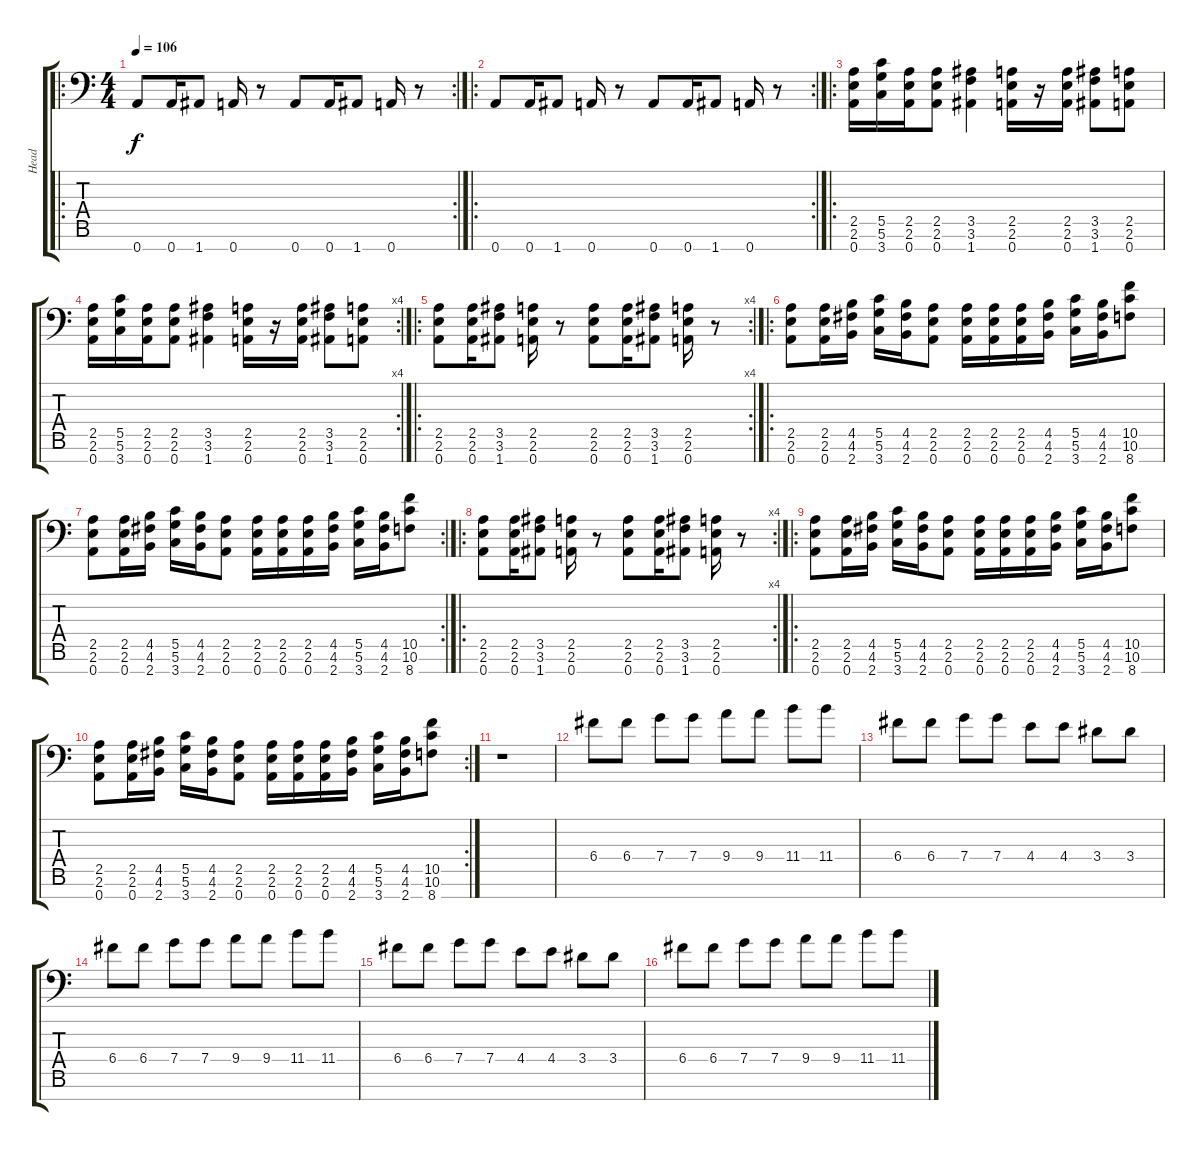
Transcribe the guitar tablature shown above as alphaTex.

\track ("Head" "Head") {instrument distortionguitar}
\staff {score tabs}
\tuning (D4 A3 F3 C3 G2 D2 A1) {hide}
\ro
\rc 2
\ts (4 4)
\tempo 106
\clef f4
\ks c
0.7.8{dy f instrument distortionguitar} 0.7.16 1.7.8 0.7.16 r.8 0.7.8 0.7.16 1.7.8 0.7.16 r.8 |
\ro
\rc 2
0.7.8 0.7.16 1.7.8 0.7.16 r.8 0.7.8 0.7.16 1.7.8 0.7.16 r.8 |
\ro
(2.5 2.6 0.7).16 (5.5 5.6 3.7).16 (2.5 2.6 0.7).16 (2.5 2.6 0.7).8 (3.5 3.6 1.7).4 (2.5 2.6 0.7).16 r.16 (2.5 2.6 0.7).16 (3.5 3.6 1.7).8 (2.5 2.6 0.7).8 |
\rc 4
(2.5 2.6 0.7).16 (5.5 5.6 3.7).16 (2.5 2.6 0.7).16 (2.5 2.6 0.7).8 (3.5 3.6 1.7).4 (2.5 2.6 0.7).16 r.16 (2.5 2.6 0.7).16 (3.5 3.6 1.7).8 (2.5 2.6 0.7).8 |
\ro
\rc 4
(2.5 2.6 0.7).8 (2.5 2.6 0.7).16 (3.5 3.6 1.7).8 (2.5 2.6 0.7).16 r.8 (2.5 2.6 0.7).8 (2.5 2.6 0.7).16 (3.5 3.6 1.7).8 (2.5 2.6 0.7).16 r.8 |
\ro
(2.5 2.6 0.7).8 (2.5 2.6 0.7).16 (4.5 4.6 2.7).16 (5.5 5.6 3.7).16 (4.5 4.6 2.7).16 (2.5 2.6 0.7).8 (2.5 2.6 0.7).16 (2.5 2.6 0.7).16 (2.5 2.6 0.7).16 (4.5 4.6 2.7).16 (5.5 5.6 3.7).16 (4.5 4.6 2.7).16 (10.5 10.6 8.7).8 |
\rc 2
(2.5 2.6 0.7).8 (2.5 2.6 0.7).16 (4.5 4.6 2.7).16 (5.5 5.6 3.7).16 (4.5 4.6 2.7).16 (2.5 2.6 0.7).8 (2.5 2.6 0.7).16 (2.5 2.6 0.7).16 (2.5 2.6 0.7).16 (4.5 4.6 2.7).16 (5.5 5.6 3.7).16 (4.5 4.6 2.7).16 (10.5 10.6 8.7).8 |
\ro
\rc 4
(2.5 2.6 0.7).8 (2.5 2.6 0.7).16 (3.5 3.6 1.7).8 (2.5 2.6 0.7).16 r.8 (2.5 2.6 0.7).8 (2.5 2.6 0.7).16 (3.5 3.6 1.7).8 (2.5 2.6 0.7).16 r.8 |
\ro
(2.5 2.6 0.7).8 (2.5 2.6 0.7).16 (4.5 4.6 2.7).16 (5.5 5.6 3.7).16 (4.5 4.6 2.7).16 (2.5 2.6 0.7).8 (2.5 2.6 0.7).16 (2.5 2.6 0.7).16 (2.5 2.6 0.7).16 (4.5 4.6 2.7).16 (5.5 5.6 3.7).16 (4.5 4.6 2.7).16 (10.5 10.6 8.7).8 |
\rc 2
(2.5 2.6 0.7).8 (2.5 2.6 0.7).16 (4.5 4.6 2.7).16 (5.5 5.6 3.7).16 (4.5 4.6 2.7).16 (2.5 2.6 0.7).8 (2.5 2.6 0.7).16 (2.5 2.6 0.7).16 (2.5 2.6 0.7).16 (4.5 4.6 2.7).16 (5.5 5.6 3.7).16 (4.5 4.6 2.7).16 (10.5 10.6 8.7).8 |
r.1 |
6.4.8{volume 2} 6.4.8{volume 13} 7.4.8 7.4.8 9.4.8 9.4.8 11.4.8 11.4.8 |
6.4.8 6.4.8 7.4.8 7.4.8 4.4.8 4.4.8 3.4.8 3.4.8 |
6.4.8 6.4.8 7.4.8 7.4.8 9.4.8 9.4.8 11.4.8 11.4.8 |
6.4.8 6.4.8 7.4.8 7.4.8 4.4.8 4.4.8 3.4.8 3.4.8 |
6.4.8 6.4.8 7.4.8 7.4.8 9.4.8 9.4.8 11.4.8 11.4.8
